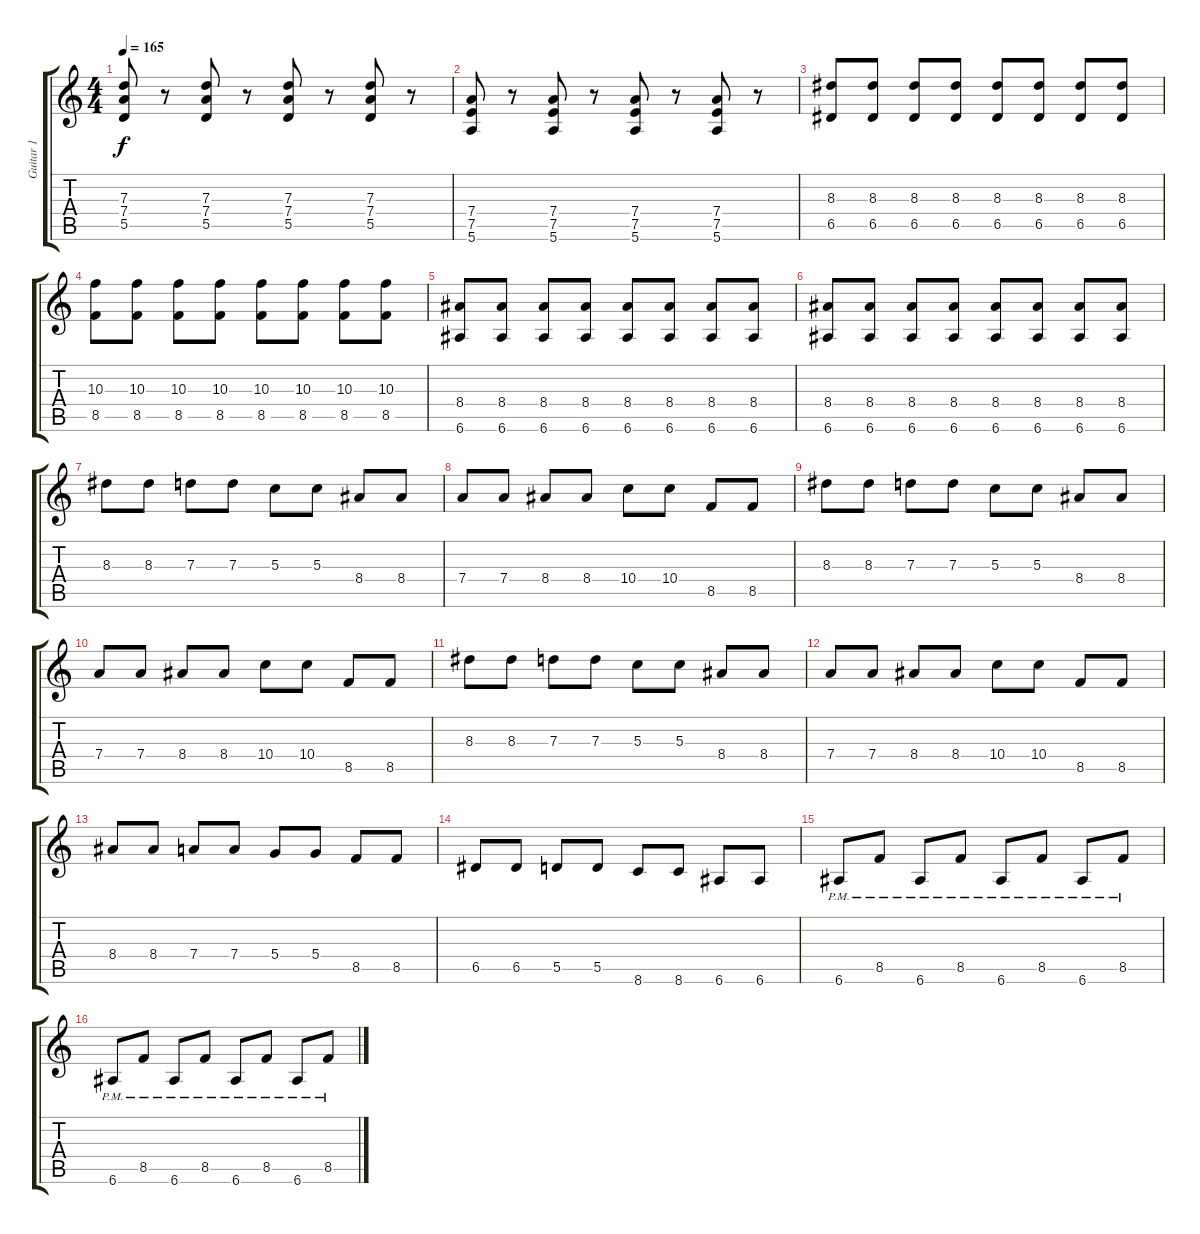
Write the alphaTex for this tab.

\track ("Guitar 1" "Guitar 1") {instrument distortionguitar}
\staff {score tabs}
\tuning (E4 B3 G3 D3 A2 E2) {hide}
\ts (4 4)
\tempo 165
\clef g2
\ks c
(7.3 7.4 5.5).8{dy f} r.8 (7.3 7.4 5.5).8 r.8 (7.3 7.4 5.5).8 r.8 (7.3 7.4 5.5).8 r.8 |
(7.4 7.5 5.6).8 r.8 (7.4 7.5 5.6).8 r.8 (7.4 7.5 5.6).8 r.8 (7.4 7.5 5.6).8 r.8 |
(8.3 6.5).8 (8.3 6.5).8 (8.3 6.5).8 (8.3 6.5).8 (8.3 6.5).8 (8.3 6.5).8 (8.3 6.5).8 (8.3 6.5).8 |
(10.3 8.5).8 (10.3 8.5).8 (10.3 8.5).8 (10.3 8.5).8 (10.3 8.5).8 (10.3 8.5).8 (10.3 8.5).8 (10.3 8.5).8 |
(8.4 6.6).8 (8.4 6.6).8 (8.4 6.6).8 (8.4 6.6).8 (8.4 6.6).8 (8.4 6.6).8 (8.4 6.6).8 (8.4 6.6).8 |
(8.4 6.6).8 (8.4 6.6).8 (8.4 6.6).8 (8.4 6.6).8 (8.4 6.6).8 (8.4 6.6).8 (8.4 6.6).8 (8.4 6.6).8 |
8.3.8 8.3.8 7.3.8 7.3.8 5.3.8 5.3.8 8.4.8 8.4.8 |
7.4.8 7.4.8 8.4.8 8.4.8 10.4.8 10.4.8 8.5.8 8.5.8 |
8.3.8 8.3.8 7.3.8 7.3.8 5.3.8 5.3.8 8.4.8 8.4.8 |
7.4.8 7.4.8 8.4.8 8.4.8 10.4.8 10.4.8 8.5.8 8.5.8 |
8.3.8 8.3.8 7.3.8 7.3.8 5.3.8 5.3.8 8.4.8 8.4.8 |
7.4.8 7.4.8 8.4.8 8.4.8 10.4.8 10.4.8 8.5.8 8.5.8 |
8.4.8 8.4.8 7.4.8 7.4.8 5.4.8 5.4.8 8.5.8 8.5.8 |
6.5.8 6.5.8 5.5.8 5.5.8 8.6.8 8.6.8 6.6.8 6.6.8 |
6.6{pm}.8 8.5{pm}.8 6.6{pm}.8 8.5{pm}.8 6.6{pm}.8 8.5{pm}.8 6.6{pm}.8 8.5{pm}.8 |
6.6{pm}.8 8.5{pm}.8 6.6{pm}.8 8.5{pm}.8 6.6{pm}.8 8.5{pm}.8 6.6{pm}.8 8.5{pm}.8
